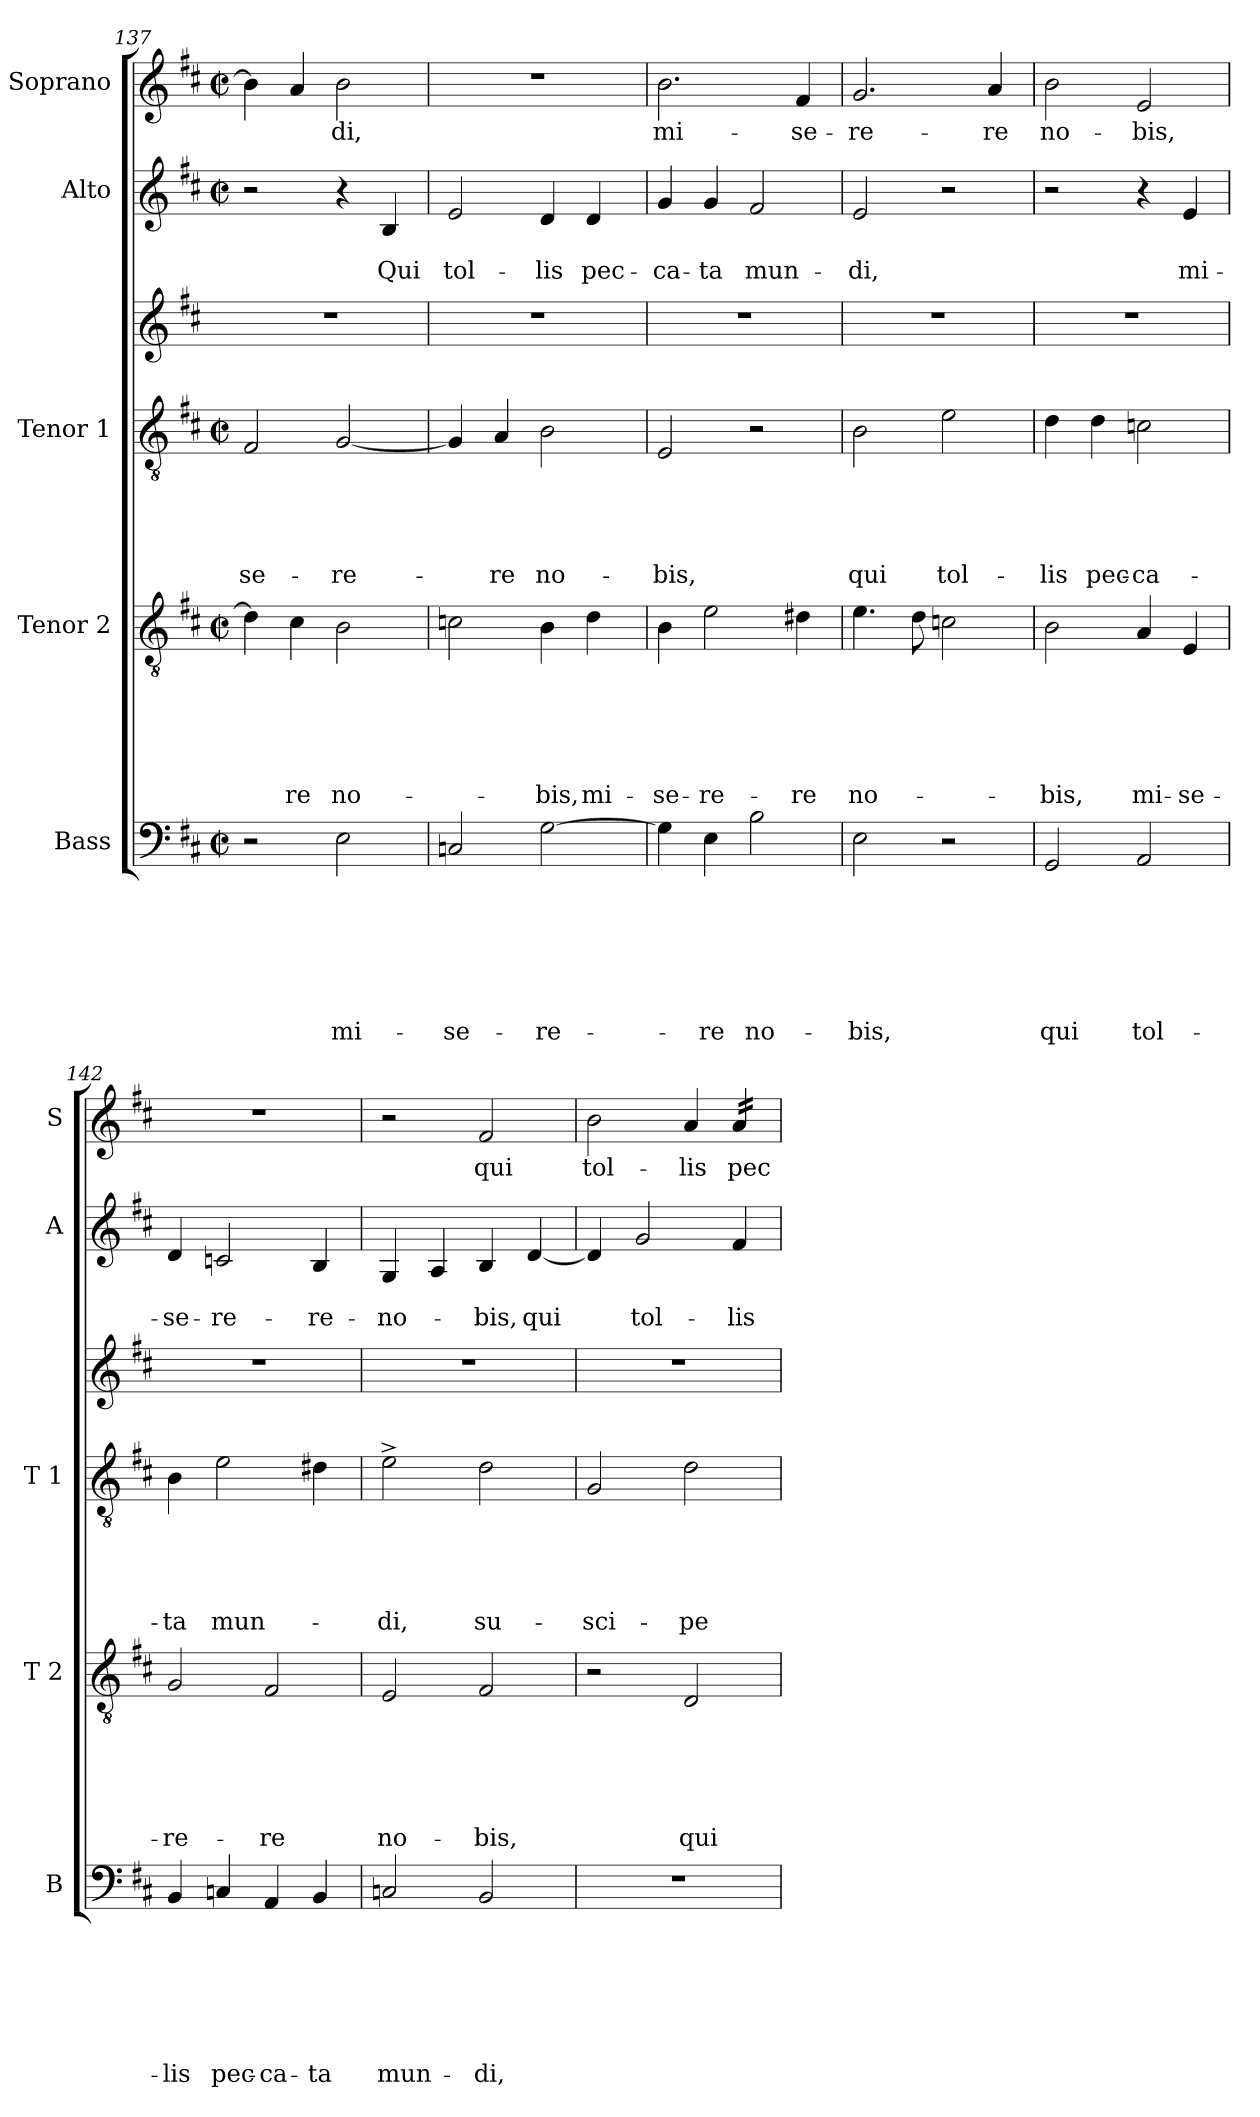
**kern	**text	**text	**text	**text	**text	**text	**text	**kern	**text	**text	**text	**text	**text	**text	**kern	**text	**text	**text	**text	**text	**kern	**kern	**text	**text	**kern	**text
*part6	*part6	*part6	*part6	*part6	*part6	*part6	*part6	*part5	*part5	*part5	*part5	*part5	*part5	*part5	*part4	*part4	*part4	*part4	*part4	*part4	*part3	*part2	*part2	*part2	*part1	*part1
*staff6	*staff6	*staff6	*staff6	*staff6	*staff6	*staff6	*staff6	*staff5	*staff5	*staff5	*staff5	*staff5	*staff5	*staff5	*staff4	*staff4	*staff4	*staff4	*staff4	*staff4	*staff3	*staff2	*staff2	*staff2	*staff1	*staff1
*I"Bass	*	*	*	*	*	*	*	*I"Tenor 2	*	*	*	*	*	*	*I"Tenor 1	*	*	*	*	*	*	*I"Alto	*	*	*I"Soprano	*
*I'B	*	*	*	*	*	*	*	*I'T 2	*	*	*	*	*	*	*I'T 1	*	*	*	*	*	*	*I'A	*	*	*I'S	*
*clefF4	*	*	*	*	*	*	*	*clefGv2	*	*	*	*	*	*	*clefGv2	*	*	*	*	*	*clefG2	*clefG2	*	*	*clefG2	*
*k[f#c#]	*	*	*	*	*	*	*	*k[f#c#]	*	*	*	*	*	*	*k[f#c#]	*	*	*	*	*	*k[f#c#]	*k[f#c#]	*	*	*k[f#c#]	*
*D:	*	*	*	*	*	*	*	*D:	*	*	*	*	*	*	*D:	*	*	*	*	*	*D:	*D:	*	*	*D:	*
*M2/2	*	*	*	*	*	*	*	*M2/2	*	*	*	*	*	*	*M2/2	*	*	*	*	*	*	*M2/2	*	*	*M2/2	*
*met(c|)	*	*	*	*	*	*	*	*met(c|)	*	*	*	*	*	*	*met(c|)	*	*	*	*	*	*	*met(c|)	*	*	*met(c|)	*
=137	=137	=137	=137	=137	=137	=137	=137	=137	=137	=137	=137	=137	=137	=137	=137	=137	=137	=137	=137	=137	=137	=137	=137	=137	=137	=137
!	!	!	!	!	!	!	!	!	!	!	!	!	!	!	!	!	!	!	!	!LO:LY:b	!	!	!	!	!	!
2r	.	.	.	.	.	.	.	4d\]	.	.	.	.	.	.	2F#/	.	.	.	.	-se-	1r	2r	.	.	4b\]	.
!	!	!	!	!	!	!	!	!	!	!	!	!	!	!LO:LY:b	!	!	!	!	!	!	!	!	!	!	!	!
.	.	.	.	.	.	.	.	4c#\	.	.	.	.	.	-re	.	.	.	.	.	.	.	.	.	.	4a/	.
!	!	!	!	!	!	!	!LO:LY:b	!	!	!	!	!	!	!LO:LY:b	!	!	!	!	!	!LO:LY:b	!	!	!	!	!	!LO:LY:b
2E\	.	.	.	.	.	.	mi-	2B\	.	.	.	.	.	no-	[<2G/	.	.	.	.	-re-	.	4r	.	.	2b\	-di,
!	!	!	!	!	!	!	!	!	!	!	!	!	!	!	!	!	!	!	!	!	!	!	!	!LO:LY:b	!	!
.	.	.	.	.	.	.	.	.	.	.	.	.	.	.	.	.	.	.	.	.	.	4B/	.	Qui	.	.
=138	=138	=138	=138	=138	=138	=138	=138	=138	=138	=138	=138	=138	=138	=138	=138	=138	=138	=138	=138	=138	=138	=138	=138	=138	=138	=138
!	!	!	!	!	!	!	!LO:LY:b	!	!	!	!	!	!	!	!	!	!	!	!	!	!	!	!	!LO:LY:b	!	!
2Cn/	.	.	.	.	.	.	-se-	2cn\	.	.	.	.	.	.	4G/]	.	.	.	.	.	1r	2e/	.	tol-	1r	.
!	!	!	!	!	!	!	!	!	!	!	!	!	!	!	!	!	!	!	!	!LO:LY:b	!	!	!	!	!	!
.	.	.	.	.	.	.	.	.	.	.	.	.	.	.	4A/	.	.	.	.	-re	.	.	.	.	.	.
!	!	!	!	!	!	!	!LO:LY:b	!	!	!	!	!	!	!LO:LY:b	!	!	!	!	!	!LO:LY:b	!	!	!	!LO:LY:b	!	!
[<2G\	.	.	.	.	.	.	-re-	4B\	.	.	.	.	.	-bis,	2B\	.	.	.	.	no-	.	4d/	.	-lis	.	.
!	!	!	!	!	!	!	!	!	!	!	!	!	!	!LO:LY:b	!	!	!	!	!	!	!	!	!	!LO:LY:b	!	!
.	.	.	.	.	.	.	.	4d\	.	.	.	.	.	mi-	.	.	.	.	.	.	.	4d/	.	pec-	.	.
!!LO:LB:g=z
=139	=139	=139	=139	=139	=139	=139	=139	=139	=139	=139	=139	=139	=139	=139	=139	=139	=139	=139	=139	=139	=139	=139	=139	=139	=139	=139
!	!	!	!	!	!	!	!	!	!	!	!	!	!	!LO:LY:b	!	!	!	!	!	!LO:LY:b	!	!	!	!LO:LY:b	!	!LO:LY:b
4G\]	.	.	.	.	.	.	.	4B\	.	.	.	.	.	-se-	2E/	.	.	.	.	-bis,	1r	4g/	.	-ca-	2.b\	mi-
!	!	!	!	!	!	!	!LO:LY:b	!	!	!	!	!	!	!LO:LY:b	!	!	!	!	!	!	!	!	!	!LO:LY:b	!	!
4E\	.	.	.	.	.	.	-re	2e\	.	.	.	.	.	-re-	.	.	.	.	.	.	.	4g/	.	-ta	.	.
!	!	!	!	!	!	!	!LO:LY:b	!	!	!	!	!	!	!	!	!	!	!	!	!	!	!	!	!LO:LY:b	!	!
2B\	.	.	.	.	.	.	no-	.	.	.	.	.	.	.	2r	.	.	.	.	.	.	2f#/	.	mun-	.	.
!	!	!	!	!	!	!	!	!	!	!	!	!	!	!LO:LY:b	!	!	!	!	!	!	!	!	!	!	!	!LO:LY:b
.	.	.	.	.	.	.	.	4d#X\	.	.	.	.	.	-re	.	.	.	.	.	.	.	.	.	.	4f#/	-se-
=140	=140	=140	=140	=140	=140	=140	=140	=140	=140	=140	=140	=140	=140	=140	=140	=140	=140	=140	=140	=140	=140	=140	=140	=140	=140	=140
!	!	!	!	!	!	!	!LO:LY:b	!	!	!	!	!	!	!LO:LY:b	!	!	!	!	!	!LO:LY:b	!	!	!	!LO:LY:b	!	!LO:LY:b
2E\	.	.	.	.	.	.	-bis,	4.e\	.	.	.	.	.	no-	2B\	.	.	.	.	qui	1r	2e/	.	-di,	2.g/	-re-
.	.	.	.	.	.	.	.	8d\	.	.	.	.	.	.	.	.	.	.	.	.	.	.	.	.	.	.
!	!	!	!	!	!	!	!	!	!	!	!	!	!	!	!	!	!	!	!	!LO:LY:b	!	!	!	!	!	!
2r	.	.	.	.	.	.	.	2cn\	.	.	.	.	.	.	2e\	.	.	.	.	tol-	.	2r	.	.	.	.
!	!	!	!	!	!	!	!	!	!	!	!	!	!	!	!	!	!	!	!	!	!	!	!	!	!	!LO:LY:b
.	.	.	.	.	.	.	.	.	.	.	.	.	.	.	.	.	.	.	.	.	.	.	.	.	4a/	-re
=141	=141	=141	=141	=141	=141	=141	=141	=141	=141	=141	=141	=141	=141	=141	=141	=141	=141	=141	=141	=141	=141	=141	=141	=141	=141	=141
!	!	!	!	!	!	!	!LO:LY:b	!	!	!	!	!	!	!LO:LY:b	!	!	!	!	!	!LO:LY:b	!	!	!	!	!	!LO:LY:b
2GG/	.	.	.	.	.	.	qui	2B\	.	.	.	.	.	-bis,	4d\	.	.	.	.	-lis	1r	2r	.	.	2b\	no-
!	!	!	!	!	!	!	!	!	!	!	!	!	!	!	!	!	!	!	!	!LO:LY:b	!	!	!	!	!	!
.	.	.	.	.	.	.	.	.	.	.	.	.	.	.	4d\	.	.	.	.	pec-	.	.	.	.	.	.
!	!	!	!	!	!	!	!LO:LY:b	!	!	!	!	!	!	!LO:LY:b	!	!	!	!	!	!LO:LY:b	!	!	!	!	!	!LO:LY:b
2AA/	.	.	.	.	.	.	tol-	4A/	.	.	.	.	.	mi-	2cn\	.	.	.	.	-ca-	.	4r	.	.	2e/	-bis,
!	!	!	!	!	!	!	!	!	!	!	!	!	!	!LO:LY:b	!	!	!	!	!	!	!	!	!	!LO:LY:b	!	!
.	.	.	.	.	.	.	.	4E/	.	.	.	.	.	-se-	.	.	.	.	.	.	.	4e/	.	mi-	.	.
=142	=142	=142	=142	=142	=142	=142	=142	=142	=142	=142	=142	=142	=142	=142	=142	=142	=142	=142	=142	=142	=142	=142	=142	=142	=142	=142
!	!	!	!	!	!	!	!LO:LY:b	!	!	!	!	!	!	!LO:LY:b	!	!	!	!	!	!LO:LY:b	!	!	!	!LO:LY:b	!	!
4BB/	.	.	.	.	.	.	-lis	2G/	.	.	.	.	.	-re-	4B\	.	.	.	.	-ta	1r	4d/	.	-se-	1r	.
!	!	!	!	!	!	!	!LO:LY:b	!	!	!	!	!	!	!	!	!	!	!	!	!LO:LY:b	!	!	!	!LO:LY:b	!	!
4Cn/	.	.	.	.	.	.	pec-	.	.	.	.	.	.	.	2e\	.	.	.	.	mun-	.	2cn/	.	-re-	.	.
!	!	!	!	!	!	!	!LO:LY:b	!	!	!	!	!	!	!LO:LY:b	!	!	!	!	!	!	!	!	!	!	!	!
4AA/	.	.	.	.	.	.	-ca-	2F#/	.	.	.	.	.	-re	.	.	.	.	.	.	.	.	.	.	.	.
!	!	!	!	!	!	!	!LO:LY:b	!	!	!	!	!	!	!	!	!	!	!	!	!	!	!	!	!LO:LY:b	!	!
4BB/	.	.	.	.	.	.	-ta	.	.	.	.	.	.	.	4d#X\	.	.	.	.	.	.	4B/	.	-re-	.	.
=143	=143	=143	=143	=143	=143	=143	=143	=143	=143	=143	=143	=143	=143	=143	=143	=143	=143	=143	=143	=143	=143	=143	=143	=143	=143	=143
!	!	!	!	!	!	!	!LO:LY:b	!	!	!	!	!	!	!LO:LY:b	!	!	!	!	!	!LO:LY:b	!	!	!	!LO:LY:b	!	!
2Cn/	.	.	.	.	.	.	mun-	2E/	.	.	.	.	.	no-	2e^>\	.	.	.	.	-di,	1r	4G/	.	-no-	2r	.
.	.	.	.	.	.	.	.	.	.	.	.	.	.	.	.	.	.	.	.	.	.	4A/	.	.	.	.
!	!	!	!	!	!	!	!LO:LY:b	!	!	!	!	!	!	!LO:LY:b	!	!	!	!	!	!LO:LY:b	!	!	!	!LO:LY:b	!	!LO:LY:b
2BB/	.	.	.	.	.	.	-di,	2F#/	.	.	.	.	.	-bis,	2d\	.	.	.	.	su-	.	4B/	.	-bis,	2f#/	qui
!	!	!	!	!	!	!	!	!	!	!	!	!	!	!	!	!	!	!	!	!	!	!	!	!LO:LY:b	!	!
.	.	.	.	.	.	.	.	.	.	.	.	.	.	.	.	.	.	.	.	.	.	[<4d/	.	qui	.	.
=144	=144	=144	=144	=144	=144	=144	=144	=144	=144	=144	=144	=144	=144	=144	=144	=144	=144	=144	=144	=144	=144	=144	=144	=144	=144	=144
!	!	!	!	!	!	!	!	!	!	!	!	!	!	!	!	!	!	!	!	!LO:LY:b	!	!	!	!	!	!LO:LY:b
1r	.	.	.	.	.	.	.	2r	.	.	.	.	.	.	2G/	.	.	.	.	-sci-	1r	4d/]	.	.	2b\	tol-
!	!	!	!	!	!	!	!	!	!	!	!	!	!	!	!	!	!	!	!	!	!	!	!	!LO:LY:b	!	!
.	.	.	.	.	.	.	.	.	.	.	.	.	.	.	.	.	.	.	.	.	.	2g/	.	tol-	.	.
!	!	!	!	!	!	!	!	!	!	!	!	!	!	!LO:LY:b	!	!	!	!	!	!LO:LY:b	!	!	!	!	!	!LO:LY:b
.	.	.	.	.	.	.	.	2D/	.	.	.	.	.	qui	2d\	.	.	.	.	-pe	.	.	.	.	4a/	-lis
!	!	!	!	!	!	!	!	!	!	!	!	!	!	!	!	!	!	!	!	!	!	!	!	!LO:LY:b	!	!LO:LY:b
*	*	*	*	*	*	*	*	*	*	*	*	*	*	*	*	*	*	*	*	*	*	*	*	*	*tremolo	*
.	.	.	.	.	.	.	.	.	.	.	.	.	.	.	.	.	.	.	.	.	.	4f#/	.	-lis	16a/LL	pec-
.	.	.	.	.	.	.	.	.	.	.	.	.	.	.	.	.	.	.	.	.	.	.	.	.	16a/	.
.	.	.	.	.	.	.	.	.	.	.	.	.	.	.	.	.	.	.	.	.	.	.	.	.	16a/	.
.	.	.	.	.	.	.	.	.	.	.	.	.	.	.	.	.	.	.	.	.	.	.	.	.	16a/JJ	.
*	*	*	*	*	*	*	*	*	*	*	*	*	*	*	*	*	*	*	*	*	*	*	*	*	*Xtremolo	*
=	=	=	=	=	=	=	=	=	=	=	=	=	=	=	=	=	=	=	=	=	=	=	=	=	=	=
*-	*-	*-	*-	*-	*-	*-	*-	*-	*-	*-	*-	*-	*-	*-	*-	*-	*-	*-	*-	*-	*-	*-	*-	*-	*-	*-
